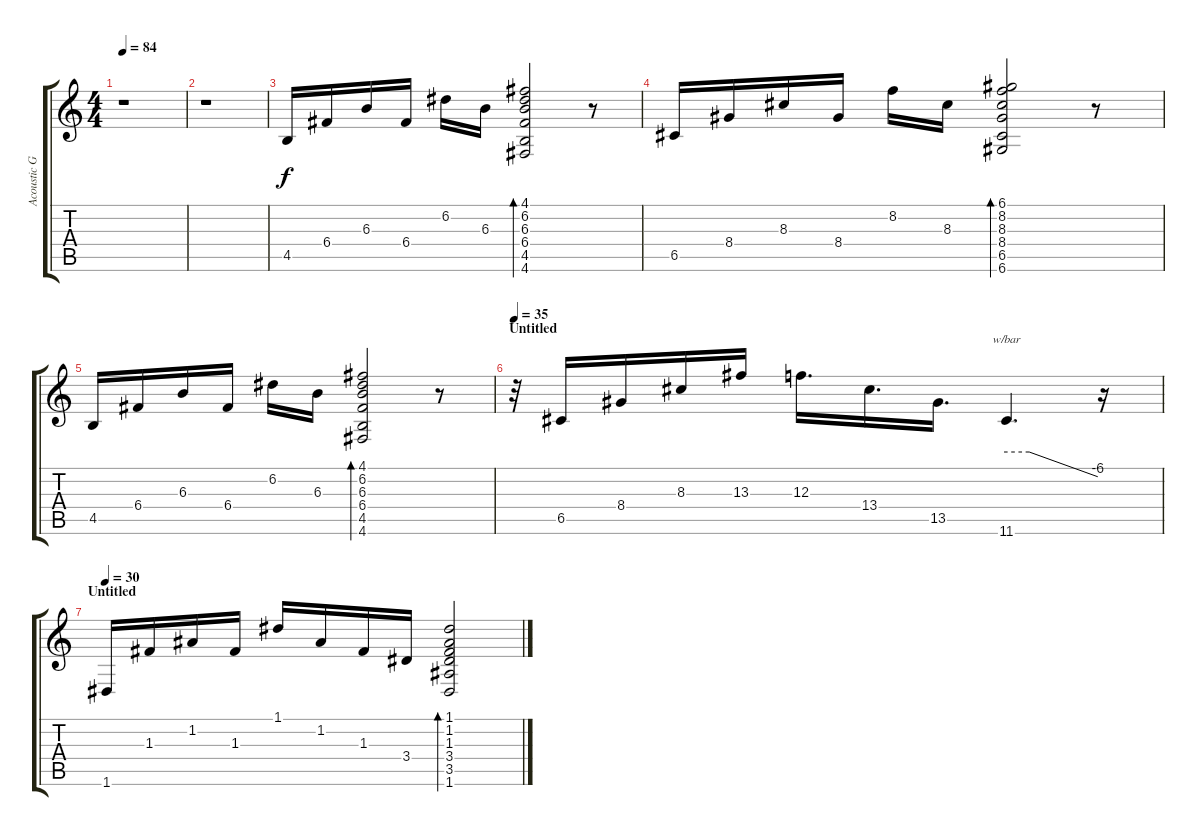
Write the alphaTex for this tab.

\track ("Acoustic Guitar (Solo Rhythm)" "Acoustic G") {instrument acousticguitarsteel}
\staff {score tabs}
\tuning (D4 A3 F3 C3 G2 D2) {hide}
\ts (4 4)
\tempo 84
\clef g2
\ks c
r.1{dy f} |
r.1 |
4.5.16 6.4.16 6.3.16 6.4.16 6.2.16 6.3.16 (4.1 6.2 6.3 6.4 4.5 4.6).2{bd 120} r.8 |
6.5.16 8.4.16 8.3.16 8.4.16 8.2.16 8.3.16 (6.1 8.2 8.3 8.4 6.5 6.6).2{bd 120} r.8 |
4.5.16 6.4.16 6.3.16 6.4.16 6.2.16 6.3.16 (4.1 6.2 6.3 6.4 4.5 4.6).2{bd 120} r.8 |
\section ("" "Untitled")
\tempo 35
r.32 6.5.16 8.4.16 8.3.16 13.3.16 12.3.16{d} 13.4.16{d} 13.5.16{d} 11.6.4{d tbe (custom default 0 0 15 0 60 -24)} r.16 |
\section ("" "Untitled")
\tempo 30
1.6.16 1.3.16 1.2.16 1.3.16 1.1.16 1.2.16 1.3.16 3.4.16 (1.1 1.2 1.3 3.4 3.5 1.6).2{bd 120}
